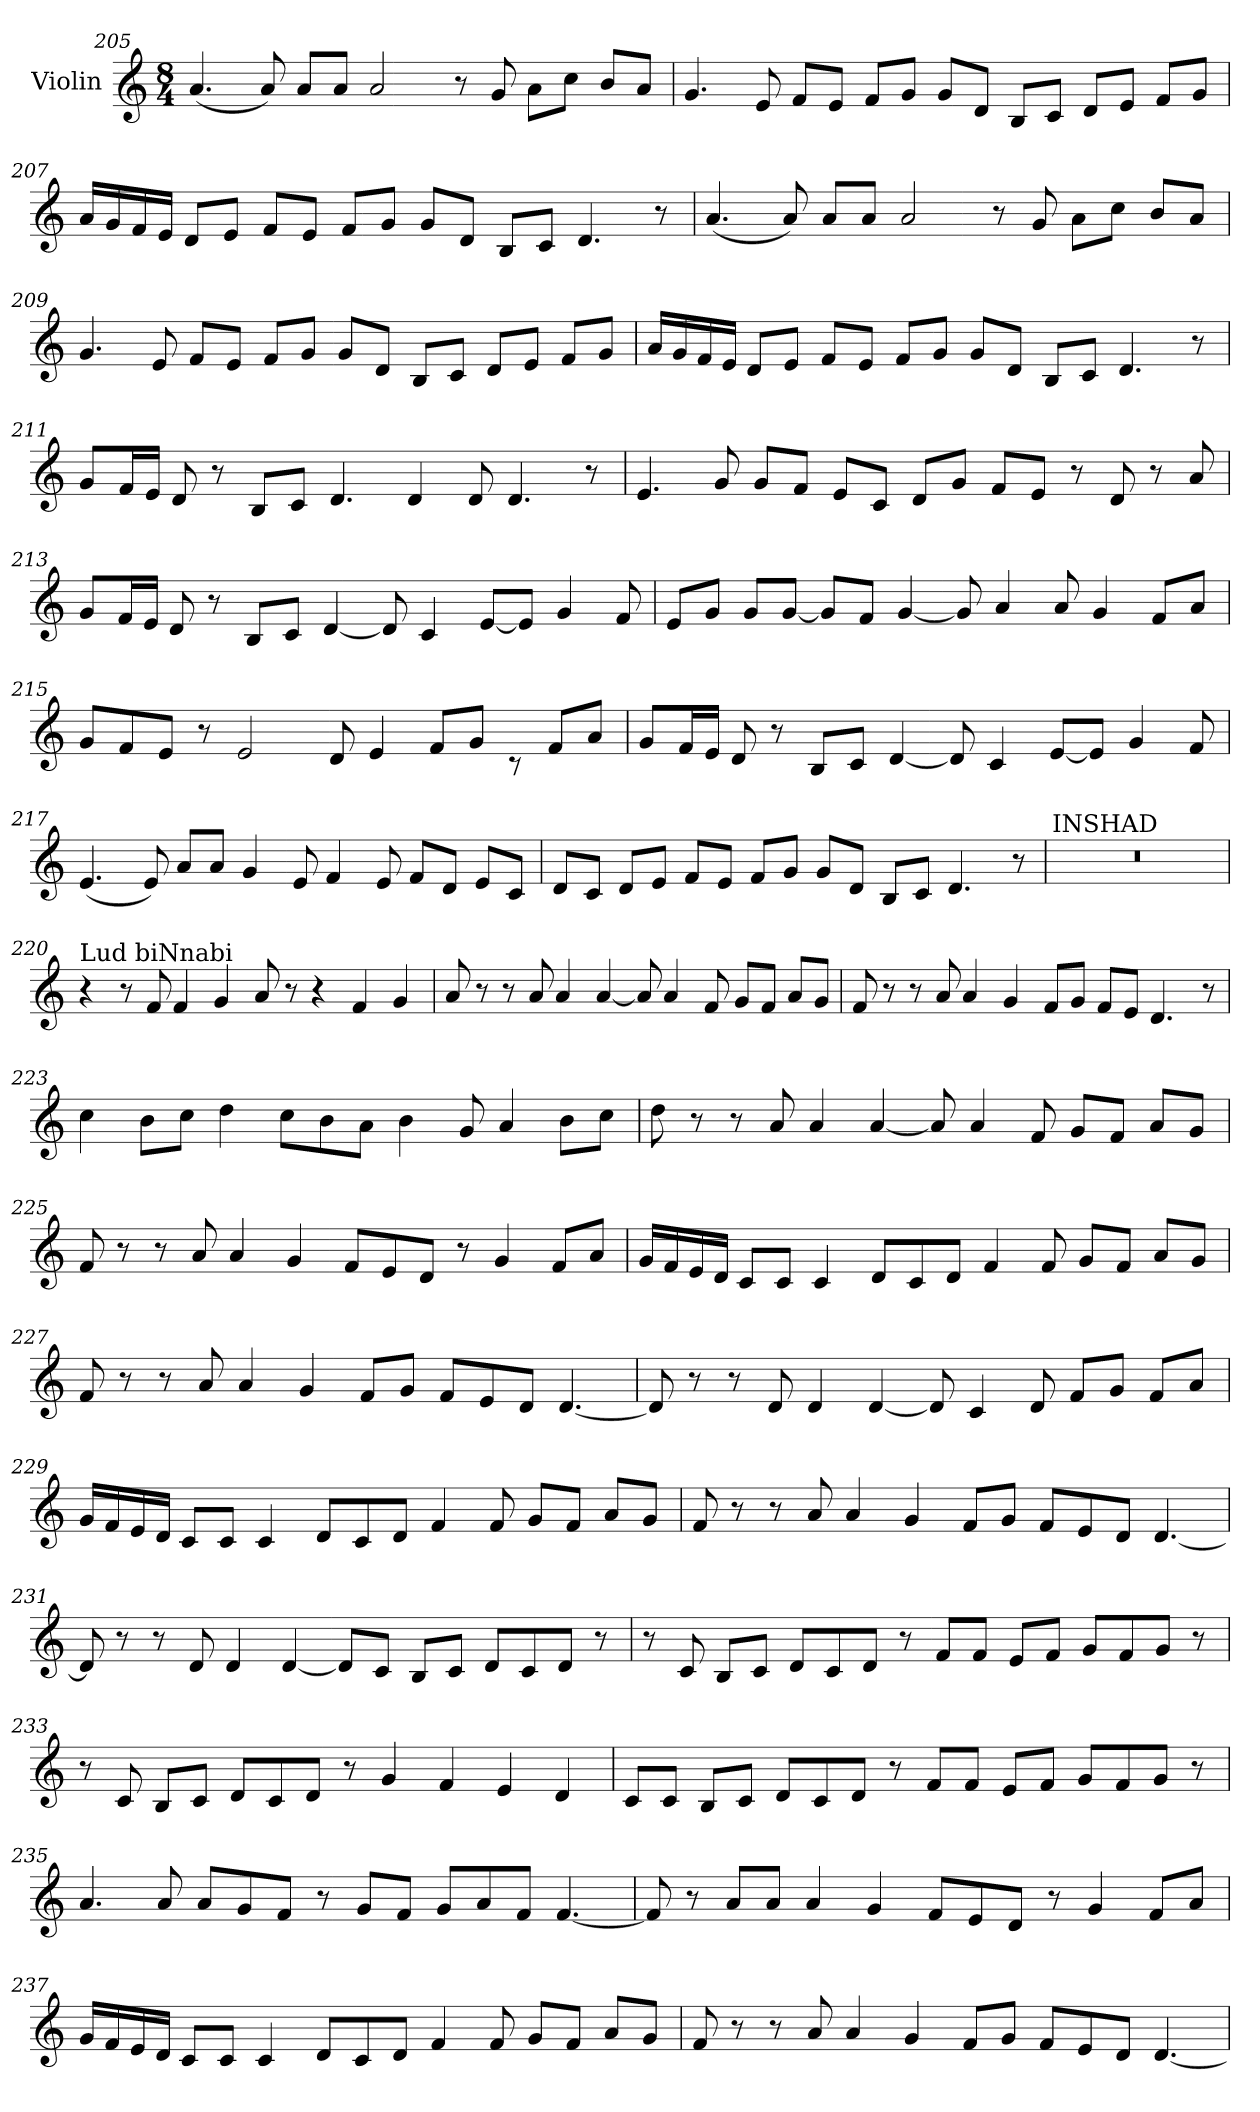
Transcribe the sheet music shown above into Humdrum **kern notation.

**kern
*part1
*staff1
*I"Violin
!!LO:LB:g=z
*clefG2
*k[]
*C:
*M8/4
=205
(4.a/
8a/)
8a/L
8a/J
2a/
8r
8g/
8a\L
8cc\J
8b/L
8a/J
=206
4.g/
8e/
8f/L
8e/J
8f/L
8g/J
8g/L
8d/J
8B/L
8c/J
8d/L
8e/J
8f/L
8g/J
!!LO:PB:g=z
=207
16a/LL
16g/
16f/
16e/JJ
8d/L
8e/J
8f/L
8e/J
8f/L
8g/J
8g/L
8d/J
8B/L
8c/J
4.d/
8r
=208
(4.a/
8a/)
8a/L
8a/J
2a/
8r
8g/
8a\L
8cc\J
8b/L
8a/J
!!LO:LB:g=z
=209
4.g/
8e/
8f/L
8e/J
8f/L
8g/J
8g/L
8d/J
8B/L
8c/J
8d/L
8e/J
8f/L
8g/J
=210
16a/LL
16g/
16f/
16e/JJ
8d/L
8e/J
8f/L
8e/J
8f/L
8g/J
8g/L
8d/J
8B/L
8c/J
4.d/
8r
!!LO:LB:g=z
=211
8g/L
16f/L
16e/JJ
8d/
8r
8B/L
8c/J
4.d/
4d/
8d/
4.d/
8r
=212
4.e/
8g/
8g/L
8f/J
8e/L
8c/J
8d/L
8g/J
8f/L
8e/J
8r
8d/
8r
8a/
!!LO:LB:g=z
=213
8g/L
16f/L
16e/JJ
8d/
8r
8B/L
8c/J
[4d/
8d/]
4c/
[8e/L
8e/J]
4g/
8f/
=214
8e/L
8g/J
8g/L
[8g/J
8g/L]
8f/J
[4g/
8g/]
4a/
8a/
4g/
8f/L
8a/J
!!LO:LB:g=z
=215
8g/L
8f/
8e/J
8r
2e/
8d/
4e/
8f/L
8g/J
8rc
8f/L
8a/J
=216
8g/L
16f/L
16e/JJ
8d/
8r
8B/L
8c/J
[4d/
8d/]
4c/
[8e/L
8e/J]
4g/
8f/
!!LO:LB:g=z
=217
(4.e/
8e/)
8a/L
8a/J
4g/
8e/
4f/
8e/
8f/L
8d/J
8e/L
8c/J
=218
8d/L
8c/J
8d/L
8e/J
8f/L
8e/J
8f/L
8g/J
8g/L
8d/J
8B/L
8c/J
4.d/
8r
!!LO:PB:g=z
=219
!LO:TX:a:t=INSHAD
0r
!!LO:PB:g=z
=220
*MM95
!LO:TX:a:t=Lud biNnabi
4r
8r
8f/
4f/
4g/
8a/
8r
4r
4f/
4g/
=221
8a/
8r
8r
8a/
4a/
[4a/
8a/]
4a/
8f/
8g/L
8f/J
8a/L
8g/J
!!LO:LB:g=z
=222
8f/
8r
8r
8a/
4a/
4g/
8f/L
8g/J
8f/L
8e/J
4.d/
8r
!!LO:PB:g=z
=223
4cc\
8b\L
8cc\J
4dd\
8cc\L
8b\
8a\J
4b\
8g/
4a/
8b\L
8cc\J
=224
8dd\
8r
8r
8a/
4a/
[4a/
8a/]
4a/
8f/
8g/L
8f/J
8a/L
8g/J
!!LO:LB:g=z
=225
8f/
8r
8r
8a/
4a/
4g/
8f/L
8e/
8d/J
8r
4g/
8f/L
8a/J
=226
16g/LL
16f/
16e/
16d/JJ
8c/L
8c/J
4c/
8d/L
8c/
8d/J
4f/
8f/
8g/L
8f/J
8a/L
8g/J
!!LO:LB:g=z
=227
8f/
8r
8r
8a/
4a/
4g/
8f/L
8g/J
8f/L
8e/
8d/J
[4.d/
=228
8d/]
8r
8r
8d/
4d/
[4d/
8d/]
4c/
8d/
8f/L
8g/J
8f/L
8a/J
!!LO:LB:g=z
=229
16g/LL
16f/
16e/
16d/JJ
8c/L
8c/J
4c/
8d/L
8c/
8d/J
4f/
8f/
8g/L
8f/J
8a/L
8g/J
=230
8f/
8r
8r
8a/
4a/
4g/
8f/L
8g/J
8f/L
8e/
8d/J
[4.d/
!!LO:LB:g=z
=231
8d/]
8r
8r
8d/
4d/
[4d/
8d/L]
8c/J
8B/L
8c/J
8d/L
8c/
8d/J
8r
=232
8r
8c/
8B/L
8c/J
8d/L
8c/
8d/J
8r
8f/L
8f/J
8e/L
8f/J
8g/L
8f/
8g/J
8r
!!LO:LB:g=z
=233
8r
8c/
8B/L
8c/J
8d/L
8c/
8d/J
8r
4g/
4f/
4e/
4d/
=234
8c/L
8c/J
8B/L
8c/J
8d/L
8c/
8d/J
8r
8f/L
8f/J
8e/L
8f/J
8g/L
8f/
8g/J
8r
!!LO:LB:g=z
=235
4.a/
8a/
8a/L
8g/
8f/J
8r
8g/L
8f/J
8g/L
8a/
8f/J
[4.f/
=236
8f/]
8r
8a/L
8a/J
4a/
4g/
8f/L
8e/
8d/J
8r
4g/
8f/L
8a/J
!!LO:LB:g=z
=237
16g/LL
16f/
16e/
16d/JJ
8c/L
8c/J
4c/
8d/L
8c/
8d/J
4f/
8f/
8g/L
8f/J
8a/L
8g/J
=238
8f/
8r
8r
8a/
4a/
4g/
8f/L
8g/J
8f/L
8e/
8d/J
[4.d/
=
*-
